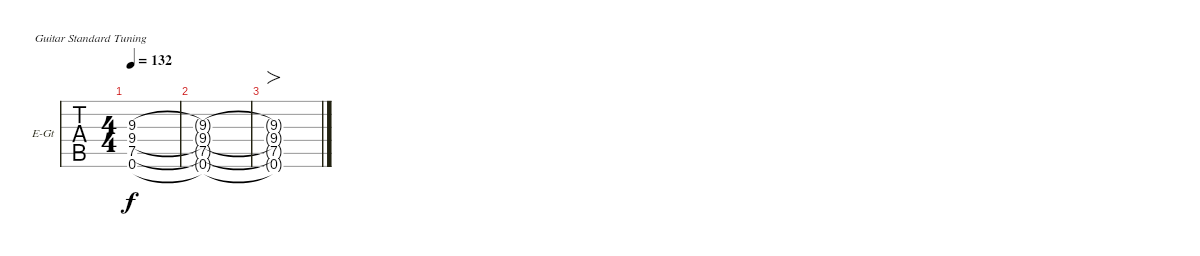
\bracketExtendMode groupsimilarinstruments
\firstSystemTrackNameOrientation horizontal
\otherSystemsTrackNameOrientation horizontal
\track ("Guitar" "E-Gt") {instrument overdrivenguitar}
\staff {tabs}
\tuning (E4 B3 G3 D3 A2 E2)
\ts (4 4)
\tempo 132
\clef g2
\ks c
(0.6 7.5 9.4 9.3).1{dy f} |
(0.6{t} 7.5{t} 9.4{t} 9.3{t}).1 |
(0.6{t} 7.5{t} 9.4{t} 9.3{t}).1{fo}
